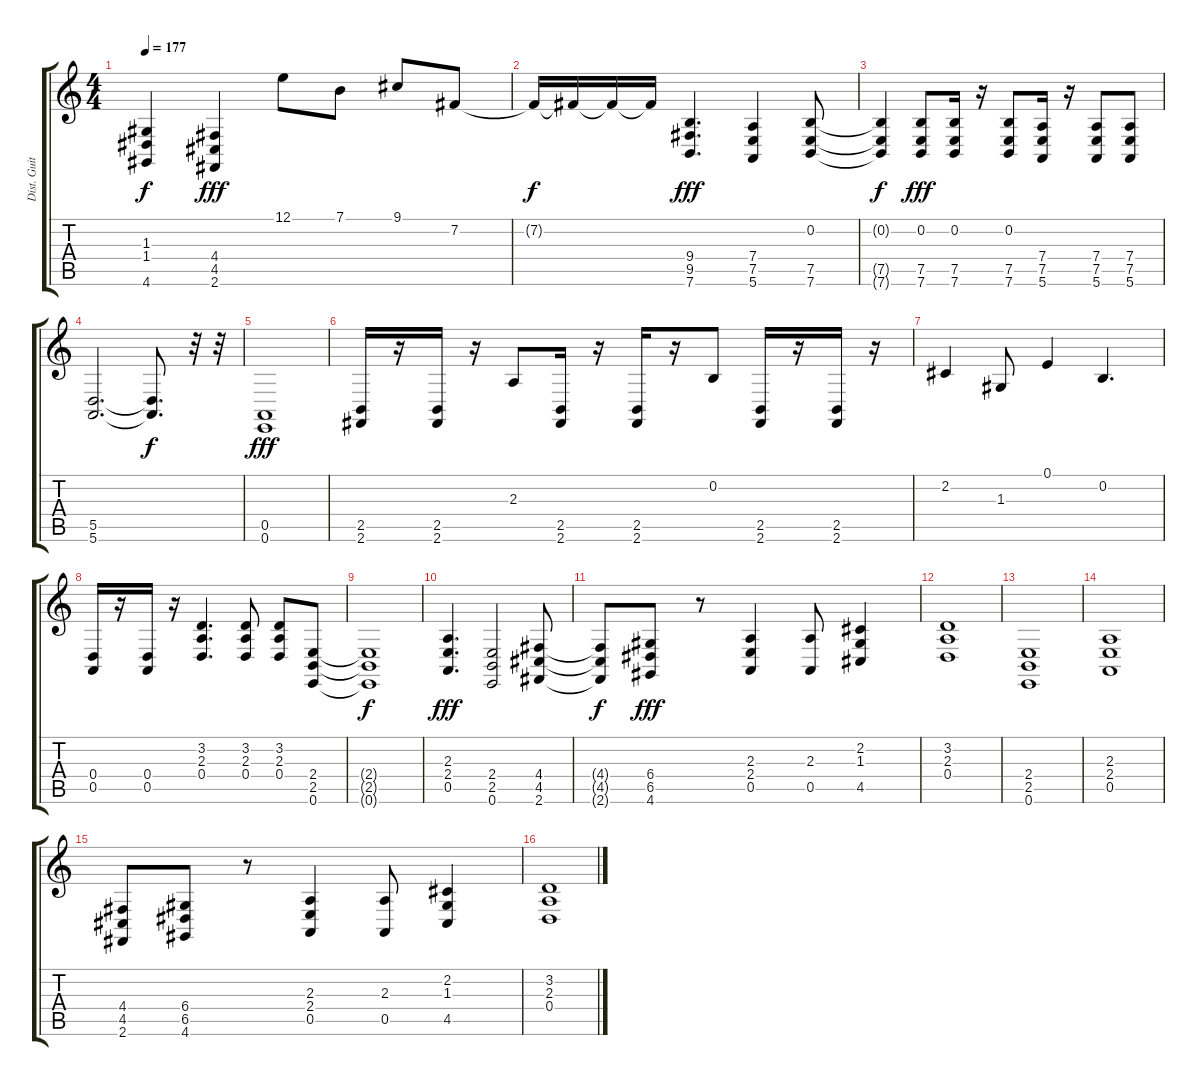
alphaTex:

\track ("Dist. Guitar 2" "Dist. Guit") {instrument lead2sawtooth}
\staff {score tabs}
\tuning (E4 B3 G3 D3 A2 E2) {hide}
\ts (4 4)
\tempo 177
\clef g2
\ks c
(1.3{t} 1.4{t} 4.6{t}).4{dy f} (4.4 4.5 2.6).4{dy fff} 12.1.8 7.1.8 9.1.8 7.2.8 |
7.2{t}.16{dy f} 7.2{t}.16 7.2{t}.16 7.2{t}.16 (9.4 9.5 7.6).4{d dy fff} (7.4 7.5 5.6).4 (0.2 7.5 7.6).8 |
(0.2{t} 7.5{t} 7.6{t}).4{dy f} (0.2 7.5 7.6).8{dy fff} (0.2 7.5 7.6).16 r.16 (0.2 7.5 7.6).8 (7.4 7.5 5.6).16 r.16 (7.4 7.5 5.6).8 (7.4 7.5 5.6).8 |
(5.5 5.6).2{d} (5.5{t} 5.6{t}).8{d dy f} r.32 r.32 |
(0.5 0.6).1{dy fff} |
(2.5 2.6).16 r.16 (2.5 2.6).16 r.16 2.3.8 (2.5 2.6).16 r.16 (2.5 2.6).16 r.16 0.2.8 (2.5 2.6).16 r.16 (2.5 2.6).16 r.16 |
2.2.4 1.3.8 0.1.4 0.2.4{d} |
(0.4 0.5).16 r.16 (0.4 0.5).16 r.16 (3.2 2.3 0.4).4{d} (3.2 2.3 0.4).8 (3.2 2.3 0.4).8 (2.4 2.5 0.6).8 |
(2.4{t} 2.5{t} 0.6{t}).1{dy f} |
(2.3 2.4 0.5).4{d dy fff} (2.4 2.5 0.6).2 (4.4 4.5 2.6).8 |
(4.4{t} 4.5{t} 2.6{t}).8{dy f} (6.4 6.5 4.6).8{dy fff} r.8 (2.3 2.4 0.5).4 (2.3 0.5).8 (2.2 1.3 4.5).4 |
(3.2 2.3 0.4).1 |
(2.4 2.5 0.6).1 |
(2.3 2.4 0.5).1 |
(4.4 4.5 2.6).8 (6.4 6.5 4.6).8 r.8 (2.3 2.4 0.5).4 (2.3 0.5).8 (2.2 1.3 4.5).4 |
(3.2 2.3 0.4).1
